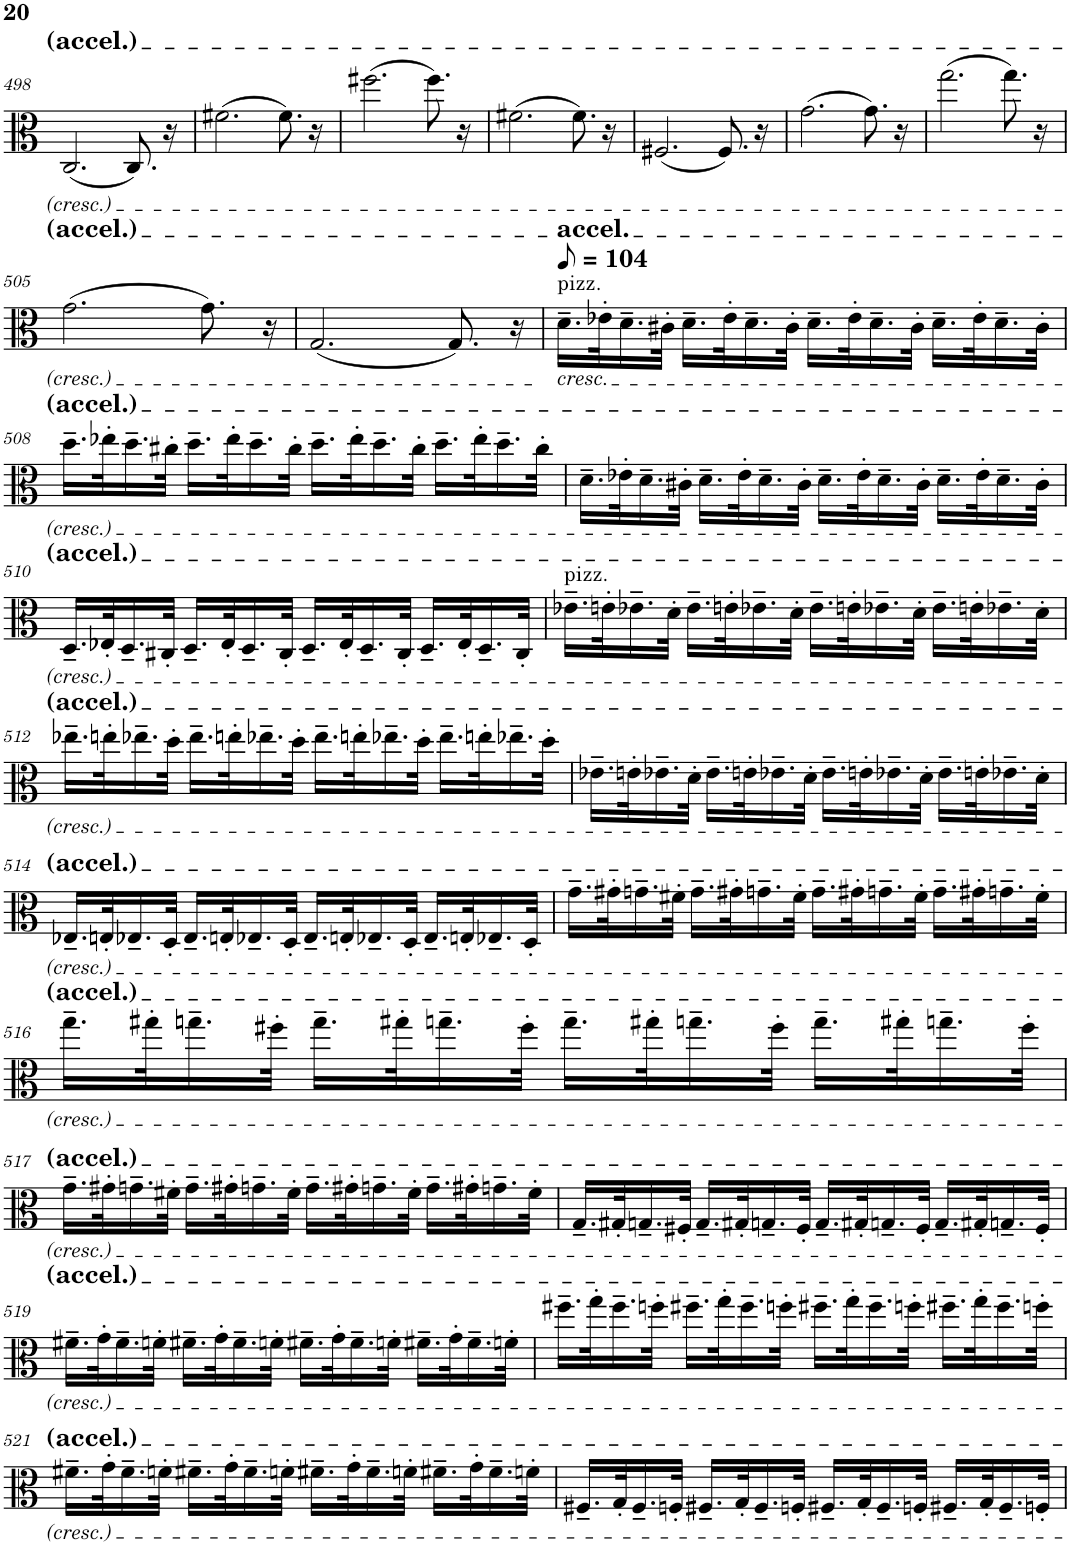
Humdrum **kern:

**kern
*part1
*staff1
*I"Viola
*I'Vla.
!!LO:PB:g=z
*clefC3
*k[]
*M4/4
=498
(2.C/
8.C/)
16r
=499
(2.f#X\
8.f#\)
16r
=500
(2.ff#X\
8.ff#\)
16r
=501
(2.f#X\
8.f#\)
16r
=502
(2.F#X/
8.F#/)
16r
=503
(2.g\
8.g\)
16r
=504
(2.gg\
8.gg\)
16r
!!LO:LB:g=z
=505
(2.g\
8.g\)
16r
=506
(2.G/
8.G/)
16r
=507
*MM52
!LO:TX:a:t=pizz.
!LO:TX:b:i:t=cresc.
!LO:TX:a:t=accel.
16.d~\LL
32e-X'\K
16.d~\
32c#X'\JJk
16.d~\LL
32e-'\K
16.d~\
32c#'\JJk
16.d~\LL
32e-'\K
16.d~\
32c#'\JJk
16.d~\LL
32e-'\K
16.d~\
32c#'\JJk
!!LO:LB:g=z
=508
16.dd~\LL
32ee-X'\K
16.dd~\
32cc#X'\JJk
16.dd~\LL
32ee-'\K
16.dd~\
32cc#'\JJk
16.dd~\LL
32ee-'\K
16.dd~\
32cc#'\JJk
16.dd~\LL
32ee-'\K
16.dd~\
32cc#'\JJk
=509
16.d~\LL
32e-X'\K
16.d~\
32c#X'\JJk
16.d~\LL
32e-'\K
16.d~\
32c#'\JJk
16.d~\LL
32e-'\K
16.d~\
32c#'\JJk
16.d~\LL
32e-'\K
16.d~\
32c#'\JJk
!!LO:LB:g=z
=510
16.D~/LL
32E-X'/K
16.D~/
32C#X'/JJk
16.D~/LL
32E-'/K
16.D~/
32C#'/JJk
16.D~/LL
32E-'/K
16.D~/
32C#'/JJk
16.D~/LL
32E-'/K
16.D~/
32C#'/JJk
=511
!LO:TX:a:t=pizz.
16.e-X~\LL
32en'\K
16.e-X~\
32d'\JJk
16.e-~\LL
32en'\K
16.e-X~\
32d'\JJk
16.e-~\LL
32en'\K
16.e-X~\
32d'\JJk
16.e-~\LL
32en'\K
16.e-X~\
32d'\JJk
!!LO:LB:g=z
=512
16.ee-X~\LL
32een'\K
16.ee-X~\
32dd'\JJk
16.ee-~\LL
32een'\K
16.ee-X~\
32dd'\JJk
16.ee-~\LL
32een'\K
16.ee-X~\
32dd'\JJk
16.ee-~\LL
32een'\K
16.ee-X~\
32dd'\JJk
=513
16.e-X~\LL
32en'\K
16.e-X~\
32d'\JJk
16.e-~\LL
32en'\K
16.e-X~\
32d'\JJk
16.e-~\LL
32en'\K
16.e-X~\
32d'\JJk
16.e-~\LL
32en'\K
16.e-X~\
32d'\JJk
!!LO:LB:g=z
=514
16.E-X~/LL
32En'/K
16.E-X~/
32D'/JJk
16.E-~/LL
32En'/K
16.E-X~/
32D'/JJk
16.E-~/LL
32En'/K
16.E-X~/
32D'/JJk
16.E-~/LL
32En'/K
16.E-X~/
32D'/JJk
=515
16.g~\LL
32g#X'\K
16.gn~\
32f#X'\JJk
16.g~\LL
32g#X'\K
16.gn~\
32f#'\JJk
16.g~\LL
32g#X'\K
16.gn~\
32f#'\JJk
16.g~\LL
32g#X'\K
16.gn~\
32f#'\JJk
!!LO:LB:g=z
=516
16.gg~\LL
32gg#X'\K
16.ggn~\
32ff#X'\JJk
16.gg~\LL
32gg#X'\K
16.ggn~\
32ff#'\JJk
16.gg~\LL
32gg#X'\K
16.ggn~\
32ff#'\JJk
16.gg~\LL
32gg#X'\K
16.ggn~\
32ff#'\JJk
!!LO:LB:g=z
=517
16.g~\LL
32g#X'\K
16.gn~\
32f#X'\JJk
16.g~\LL
32g#X'\K
16.gn~\
32f#'\JJk
16.g~\LL
32g#X'\K
16.gn~\
32f#'\JJk
16.g~\LL
32g#X'\K
16.gn~\
32f#'\JJk
=518
16.G~/LL
32G#X'/K
16.Gn~/
32F#X'/JJk
16.G~/LL
32G#X'/K
16.Gn~/
32F#'/JJk
16.G~/LL
32G#X'/K
16.Gn~/
32F#'/JJk
16.G~/LL
32G#X'/K
16.Gn~/
32F#'/JJk
!!LO:LB:g=z
=519
16.f#X~\LL
32g'\K
16.f#~\
32fn'\JJk
16.f#X~\LL
32g'\K
16.f#~\
32fn'\JJk
16.f#X~\LL
32g'\K
16.f#~\
32fn'\JJk
16.f#X~\LL
32g'\K
16.f#~\
32fn'\JJk
=520
16.ff#X~\LL
32gg'\K
16.ff#~\
32ffn'\JJk
16.ff#X~\LL
32gg'\K
16.ff#~\
32ffn'\JJk
16.ff#X~\LL
32gg'\K
16.ff#~\
32ffn'\JJk
16.ff#X~\LL
32gg'\K
16.ff#~\
32ffn'\JJk
!!LO:LB:g=z
=521
16.f#X~\LL
32g'\K
16.f#~\
32fn'\JJk
16.f#X~\LL
32g'\K
16.f#~\
32fn'\JJk
16.f#X~\LL
32g'\K
16.f#~\
32fn'\JJk
16.f#X~\LL
32g'\K
16.f#~\
32fn'\JJk
=522
16.F#X~/LL
32G'/K
16.F#~/
32Fn'/JJk
16.F#X~/LL
32G'/K
16.F#~/
32Fn'/JJk
16.F#X~/LL
32G'/K
16.F#~/
32Fn'/JJk
16.F#X~/LL
32G'/K
16.F#~/
32Fn'/JJk
=
*-
